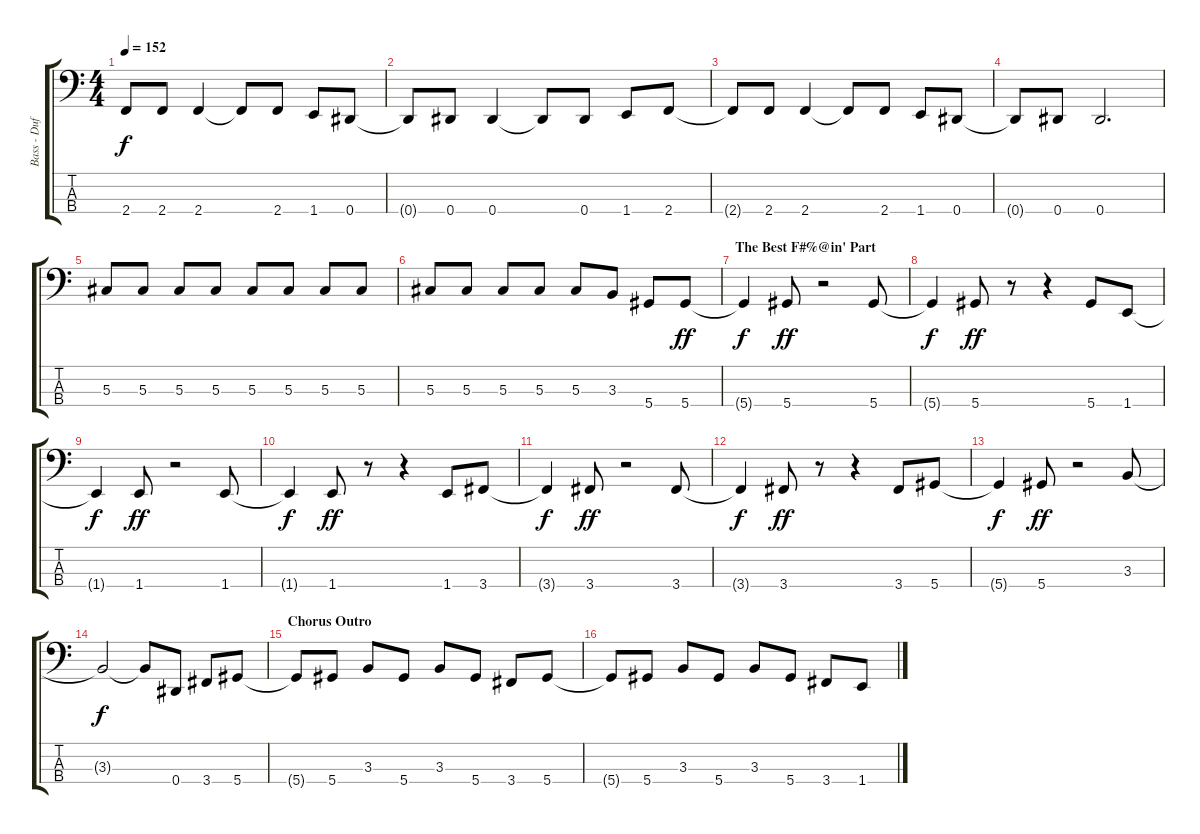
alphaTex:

\track ("Bass - Duff \"Rose\" McKagan" "Bass - Duf") {instrument electricbassfinger}
\staff {score tabs}
\tuning (Gb2 Db2 Ab1 Eb1) {hide}
\ts (4 4)
\tempo 152
\clef f4
\ks c
2.4{t}.8{dy f} 2.4.8 2.4.4 2.4{t}.8 2.4.8 1.4.8 0.4.8 |
0.4{t}.8 0.4.8 0.4.4 0.4{t}.8 0.4.8 1.4.8 2.4.8 |
2.4{t}.8 2.4.8 2.4.4 2.4{t}.8 2.4.8 1.4.8 0.4.8 |
0.4{t}.8 0.4.8 0.4.2{d} |
5.3.8 5.3.8 5.3.8 5.3.8 5.3.8 5.3.8 5.3.8 5.3.8 |
5.3.8 5.3.8 5.3.8 5.3.8 5.3.8 3.3.8 5.4.8 5.4.8{dy ff} |
\section ("" "The Best F#%@in' Part")
5.4{t}.4{dy f} 5.4.8{dy ff} r.2 5.4.8 |
5.4{t}.4{dy f} 5.4.8{dy ff} r.8 r.4 5.4.8 1.4.8 |
1.4{t}.4{dy f} 1.4.8{dy ff} r.2 1.4.8 |
1.4{t}.4{dy f} 1.4.8{dy ff} r.8 r.4 1.4.8 3.4.8 |
3.4{t}.4{dy f} 3.4.8{dy ff} r.2 3.4.8 |
3.4{t}.4{dy f} 3.4.8{dy ff} r.8 r.4 3.4.8 5.4.8 |
5.4{t}.4{dy f} 5.4.8{dy ff} r.2 3.3.8 |
3.3{t}.2{dy f} 3.3{t}.8 0.4.8 3.4.8 5.4.8 |
\section ("" "Chorus Outro")
5.4{t}.8 5.4.8 3.3.8 5.4.8 3.3.8 5.4.8 3.4.8 5.4.8 |
5.4{t}.8 5.4.8 3.3.8 5.4.8 3.3.8 5.4.8 3.4.8 1.4.8
